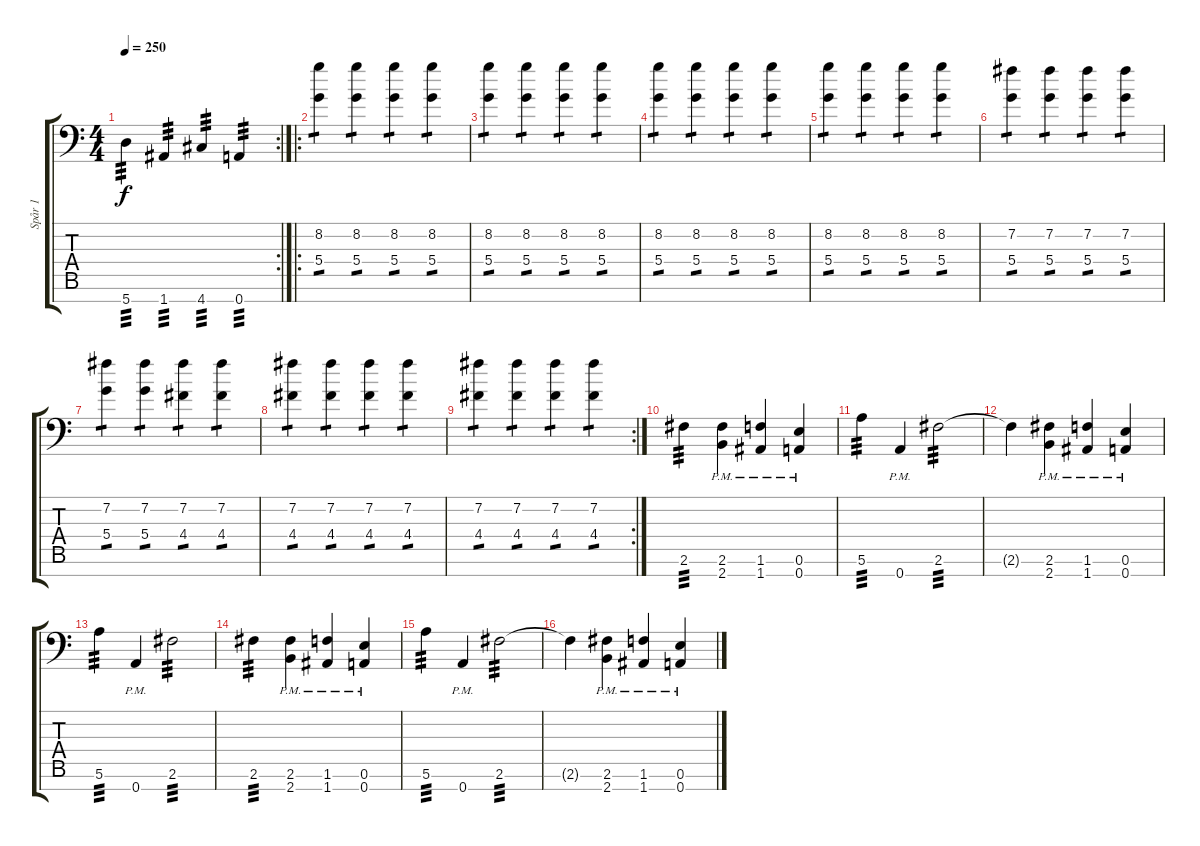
\track ("Spår 1" "Spår 1") {instrument distortionguitar}
\staff {score tabs}
\tuning (E4 B3 G3 D3 A2 E2 A1) {hide}
\rc 2
\ts (4 4)
\tempo 250
\clef f4
\ks c
5.7.4{tp 3 dy f} 1.7.4{tp 3} 4.7.4{tp 3} 0.7.4{tp 3} |
\ro
(8.2 5.4).4{tp 1} (8.2 5.4).4{tp 1} (8.2 5.4).4{tp 1} (8.2 5.4).4{tp 1} |
(8.2 5.4).4{tp 1} (8.2 5.4).4{tp 1} (8.2 5.4).4{tp 1} (8.2 5.4).4{tp 1} |
(8.2 5.4).4{tp 1} (8.2 5.4).4{tp 1} (8.2 5.4).4{tp 1} (8.2 5.4).4{tp 1} |
(8.2 5.4).4{tp 1} (8.2 5.4).4{tp 1} (8.2 5.4).4{tp 1} (8.2 5.4).4{tp 1} |
(7.2 5.4).4{tp 1} (7.2 5.4).4{tp 1} (7.2 5.4).4{tp 1} (7.2 5.4).4{tp 1} |
(7.2 5.4).4{tp 1} (7.2 5.4).4{tp 1} (7.2 4.4).4{tp 1} (7.2 4.4).4{tp 1} |
(7.2 4.4).4{tp 1} (7.2 4.4).4{tp 1} (7.2 4.4).4{tp 1} (7.2 4.4).4{tp 1} |
\rc 2
(7.2 4.4).4{tp 1} (7.2 4.4).4{tp 1} (7.2 4.4).4{tp 1} (7.2 4.4).4{tp 1} |
2.6.4{tp 3} (2.6{pm} 2.7{pm}).4 (1.6{pm} 1.7{pm}).4 (0.6{pm} 0.7{pm}).4 |
5.6.4{tp 3} 0.7{pm}.4 2.6.2{tp 3} |
2.6{t}.4 (2.6{pm} 2.7{pm}).4 (1.6{pm} 1.7{pm}).4 (0.6{pm} 0.7{pm}).4 |
5.6.4{tp 3} 0.7{pm}.4 2.6.2{tp 3} |
2.6.4{tp 3} (2.6{pm} 2.7{pm}).4 (1.6{pm} 1.7{pm}).4 (0.6{pm} 0.7{pm}).4 |
5.6.4{tp 3} 0.7{pm}.4 2.6.2{tp 3} |
2.6{t}.4 (2.6{pm} 2.7{pm}).4 (1.6{pm} 1.7{pm}).4 (0.6{pm} 0.7{pm}).4
